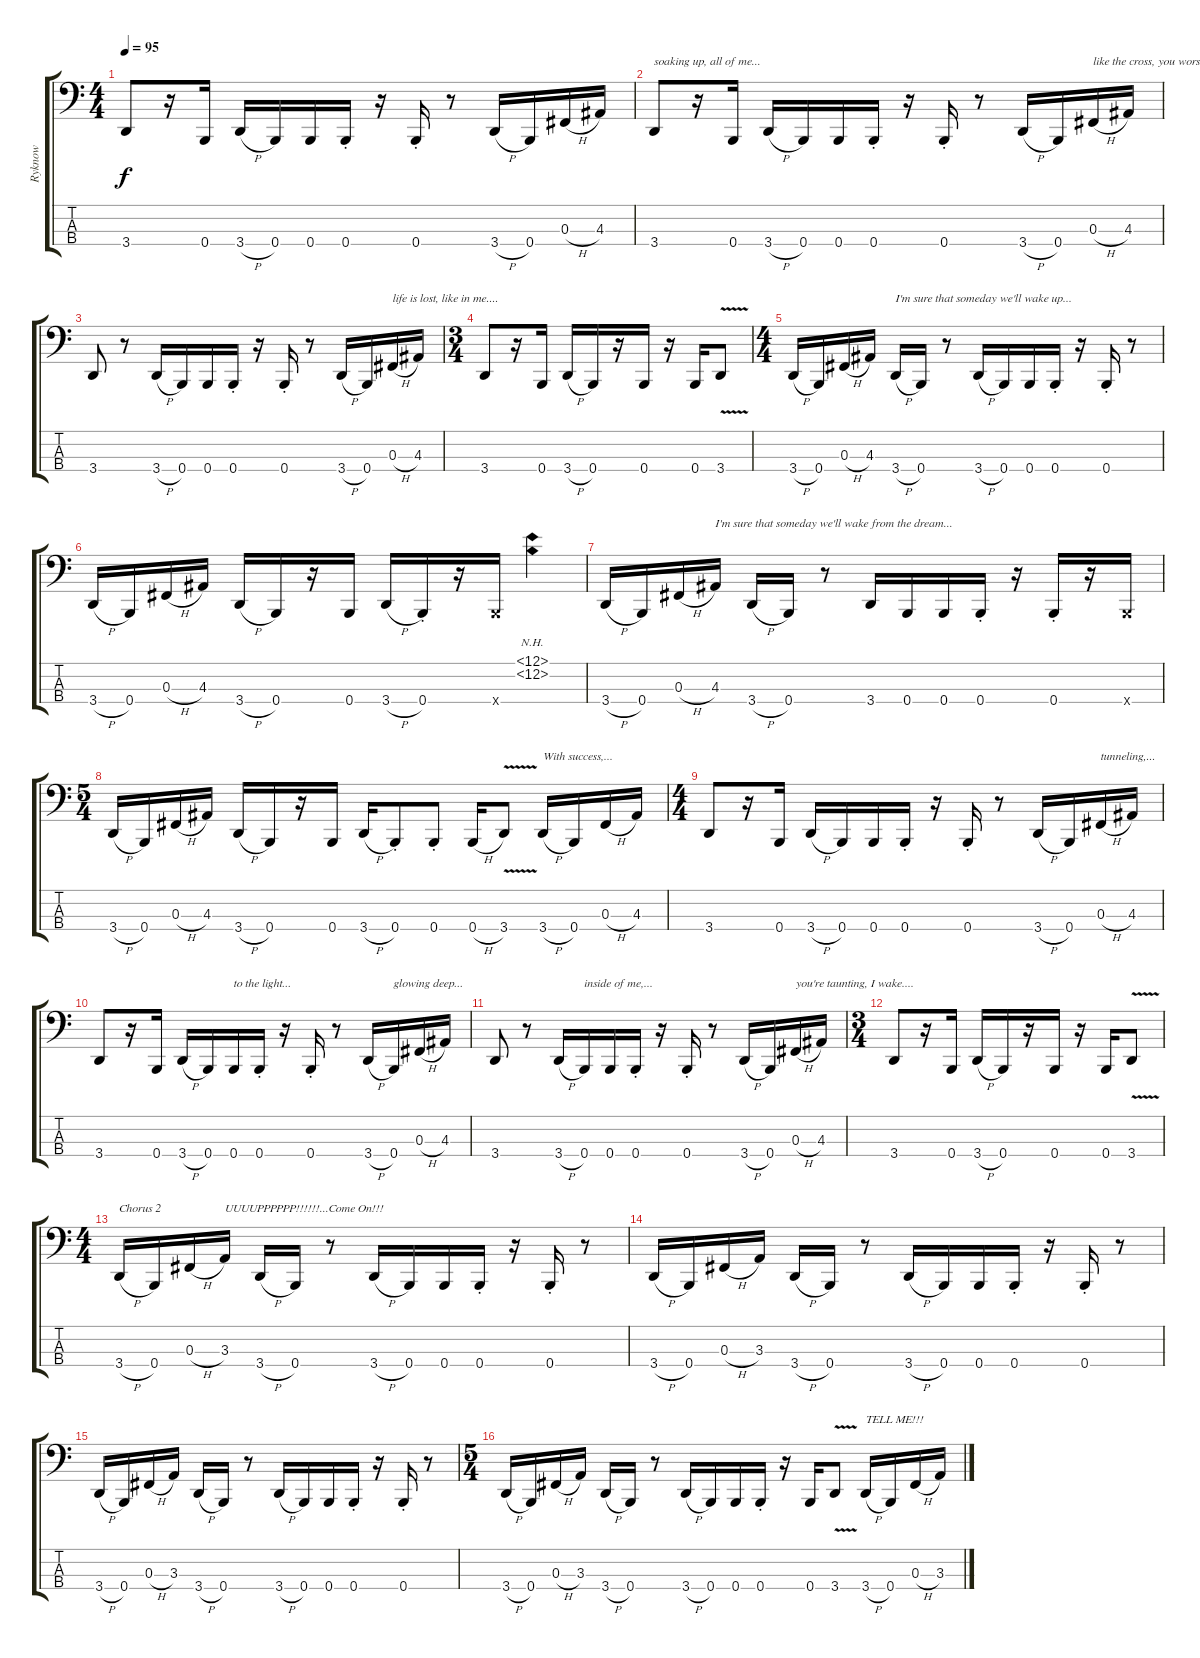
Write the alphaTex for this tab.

\track ("Ryknow" "Ryknow") {instrument electricbassfinger}
\staff {score tabs}
\tuning (E2 B1 Gb1 B0) {hide}
\ts (4 4)
\tempo 95
\clef f4
\ks c
3.4.8{dy f} r.16 0.4.16 3.4{h}.16 0.4.16 0.4.16 0.4{st}.16 r.16 0.4{st}.16 r.8 3.4{h}.16 0.4.16 0.3{h}.16 4.3.16 |
3.4.8{txt "soaking up, all of me..."} r.16 0.4.16 3.4{h}.16 0.4.16 0.4.16 0.4{st}.16 r.16 0.4{st}.16 r.8 3.4{h}.16 0.4.16 0.3{h}.16{txt "like the cross, you worship..."} 4.3.16 |
3.4.8 r.8 3.4{h}.16 0.4.16 0.4.16 0.4{st}.16 r.16 0.4{st}.16 r.8 3.4{h}.16 0.4.16 0.3{h}.16{txt "life is lost, like in me...."} 4.3.16 |
\ts (3 4)
3.4.8 r.16 0.4.16 3.4{h}.16 0.4.16 r.16 0.4.16 r.16 0.4.16 3.4{v}.8 |
\ts (4 4)
3.4{h}.16 0.4.16 0.3{h}.16 4.3.16 3.4{h}.16{txt "I'm sure that someday we'll wake up..."} 0.4.16 r.8 3.4{h}.16 0.4.16 0.4.16 0.4{st}.16 r.16 0.4{st}.16 r.8 |
3.4{h}.16 0.4.16 0.3{h}.16 4.3.16 3.4{h}.16 0.4.16 r.16 0.4.16 3.4{h}.16 0.4{st}.16 r.16 0.4{x}.16 (12.1{nh} 12.2{nh}).4 |
3.4{h}.16 0.4.16 0.3{h}.16 4.3.16{txt "I'm sure that someday we'll wake from the dream..."} 3.4{h}.16 0.4.16 r.8 3.4.16 0.4.16 0.4.16 0.4{st}.16 r.16 0.4{st}.16 r.16 0.4{x}.16 |
\ts (5 4)
3.4{h}.16 0.4.16 0.3{h}.16 4.3.16 3.4{h}.16 0.4.16 r.16 0.4.16 3.4{h}.16 0.4{st}.8 0.4{st}.8 0.4{h}.16 3.4{v}.8 3.4{h}.16{txt "With success,..."} 0.4.16 0.3{h}.16 4.3.16 |
\ts (4 4)
3.4.8 r.16 0.4.16 3.4{h}.16 0.4.16 0.4.16 0.4{st}.16 r.16 0.4{st}.16 r.8 3.4{h}.16 0.4.16 0.3{h}.16{txt "tunneling,..."} 4.3.16 |
3.4.8 r.16 0.4.16 3.4{h}.16 0.4.16 0.4.16{txt "to the light..."} 0.4{st}.16 r.16 0.4{st}.16 r.8 3.4{h}.16 0.4.16{txt "glowing deep..."} 0.3{h}.16 4.3.16 |
3.4.8 r.8 3.4{h}.16 0.4.16{txt "inside of me,..."} 0.4.16 0.4{st}.16 r.16 0.4{st}.16 r.8 3.4{h}.16 0.4.16 0.3{h}.16{txt "you're taunting, I wake...."} 4.3.16 |
\ts (3 4)
3.4.8 r.16 0.4.16 3.4{h}.16 0.4.16 r.16 0.4.16 r.16 0.4.16 3.4{v}.8 |
\ts (4 4)
3.4{h}.16{txt "Chorus 2"} 0.4.16 0.3{h}.16 3.3.16{txt "UUUUPPPPPP!!!!!!...Come On!!!"} 3.4{h}.16 0.4.16 r.8 3.4{h}.16 0.4.16 0.4.16 0.4{st}.16 r.16 0.4{st}.16 r.8 |
3.4{h}.16 0.4.16 0.3{h}.16 3.3.16 3.4{h}.16 0.4.16 r.8 3.4{h}.16 0.4.16 0.4.16 0.4{st}.16 r.16 0.4{st}.16 r.8 |
3.4{h}.16 0.4.16 0.3{h}.16 3.3.16 3.4{h}.16 0.4.16 r.8 3.4{h}.16 0.4.16 0.4.16 0.4{st}.16 r.16 0.4{st}.16 r.8 |
\ts (5 4)
3.4{h}.16 0.4.16 0.3{h}.16 3.3.16 3.4{h}.16 0.4.16 r.8 3.4{h}.16 0.4.16 0.4.16 0.4{st}.16 r.16 0.4.16 3.4{v}.8 3.4{h}.16{txt "TELL ME!!!"} 0.4.16 0.3{h}.16 3.3.16
